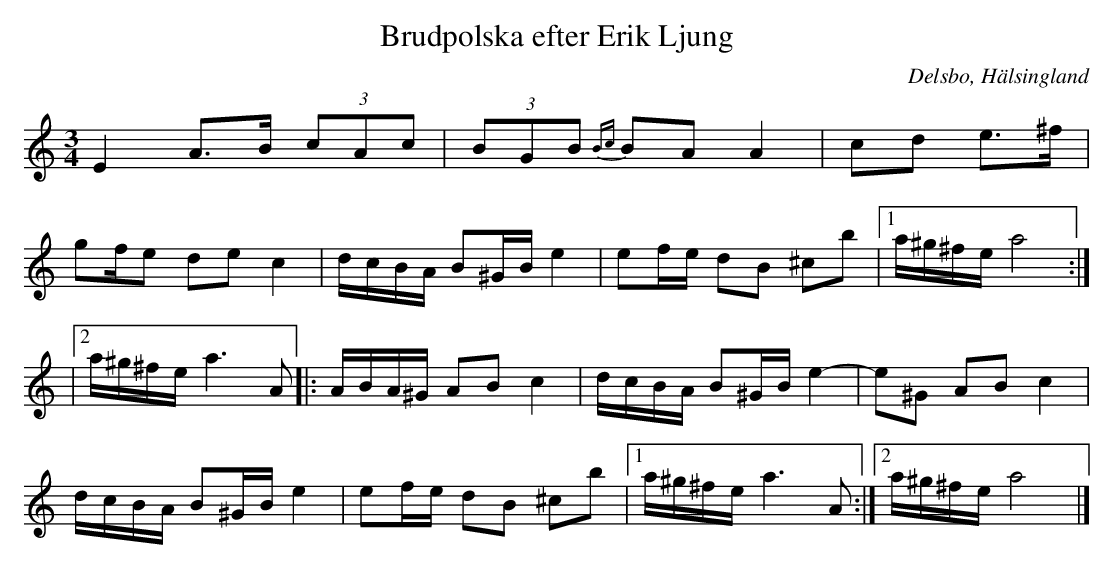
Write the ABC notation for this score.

X:1
T: Brudpolska efter Erik Ljung
O: Delsbo, Hälsingland
M: 3/4
L: 1/8
K: Am
E2 A>B (3cAc| (3BGB {Bc}BA A2|cd e>^f|
gf/e de c2 | d/c/B/A/ B^G/B/ e2 | ef/e/ dB ^cb |1 a/^g/^f/e/ a4 :|
|2 a/^g/^f/e/ a3 A |: A/B/A/^G/ AB c2 | d/c/B/A/ B^G/B/ e2- | e^G AB c2 |
d/c/B/A/ B^G/B/ e2 | ef/e/ dB ^cb |1 a/^g/^f/e/ a3 A :|2 a/^g/^f/e/ a4 |]
